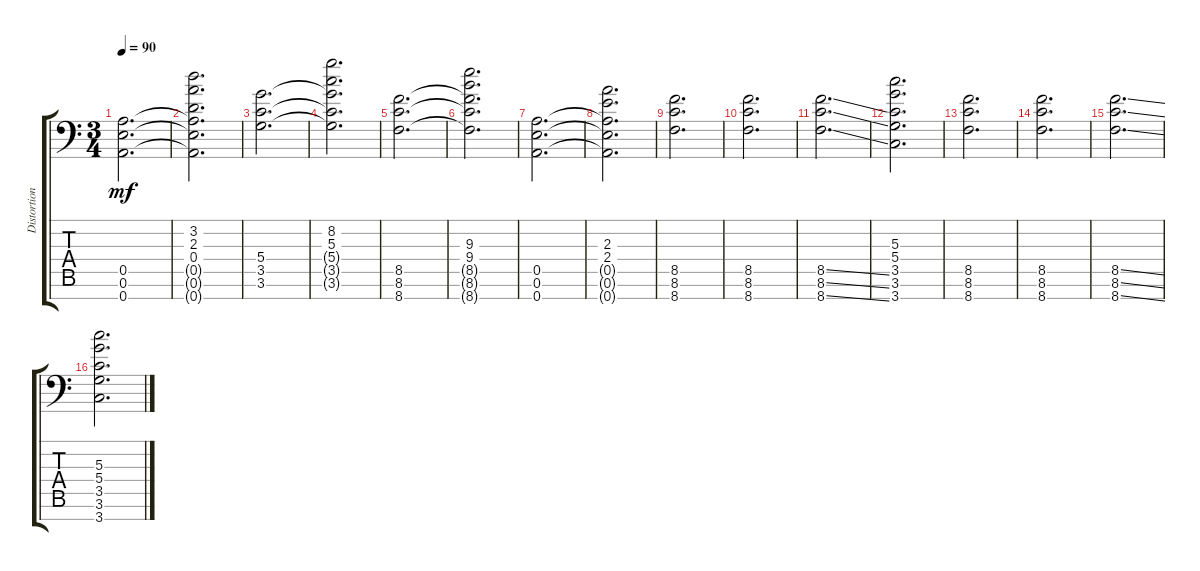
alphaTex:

\track ("Distortion Guitar" "Distortion") {instrument distortionguitar}
\staff {score tabs}
\tuning (E4 B3 G3 D3 A2 E2 A1) {hide}
\ts (3 4)
\tempo 90
\clef f4
\ks c
(0.5 0.6 0.7).2{d dy mf} |
(3.2 2.3 0.4 0.5{t} 0.6{t} 0.7{t}).2{d} |
(5.4 3.5 3.6).2{d} |
(8.2 5.3 5.4{t} 3.5{t} 3.6{t}).2{d} |
(8.5 8.6 8.7).2{d} |
(9.3 9.4 8.5{t} 8.6{t} 8.7{t}).2{d} |
(0.5 0.6 0.7).2{d} |
(2.3 2.4 0.5{t} 0.6{t} 0.7{t}).2{d} |
(8.5 8.6 8.7).2{d} |
(8.5 8.6 8.7).2{d} |
(8.5{ss} 8.6{ss} 8.7{ss}).2{d} |
(5.3 5.4 3.5 3.6 3.7).2{d} |
(8.5 8.6 8.7).2{d} |
(8.5 8.6 8.7).2{d} |
(8.5{ss} 8.6{ss} 8.7{ss}).2{d} |
(5.3 5.4 3.5 3.6 3.7).2{d}
